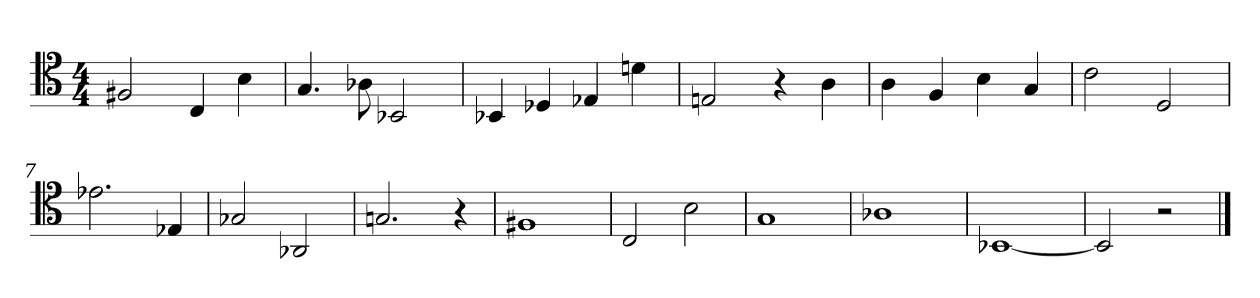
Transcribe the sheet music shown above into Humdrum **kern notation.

**kern
*part1
*staff1
*clefC4
*k[]
*C:
*M4/4
=1
2F#X/
4C/
4B\
=2
4.G/
8A-X\
2BB-X/
=3
4BB-X/
4D-X/
4E-X/
4dn\
=4
2En/
4r
4A\
=5
4A\
4F/
4B\
4G/
=6
2c\
2D/
=7
2.e-X\
4E-X/
=8
2G-X/
2AA-X/
=9
2.Gn/
4r
=10
1F#X
=11
2C/
2B\
=12
1G
=13
1A-X
=14
[1BB-X
=15
2BB-/]
2r
==
*-
